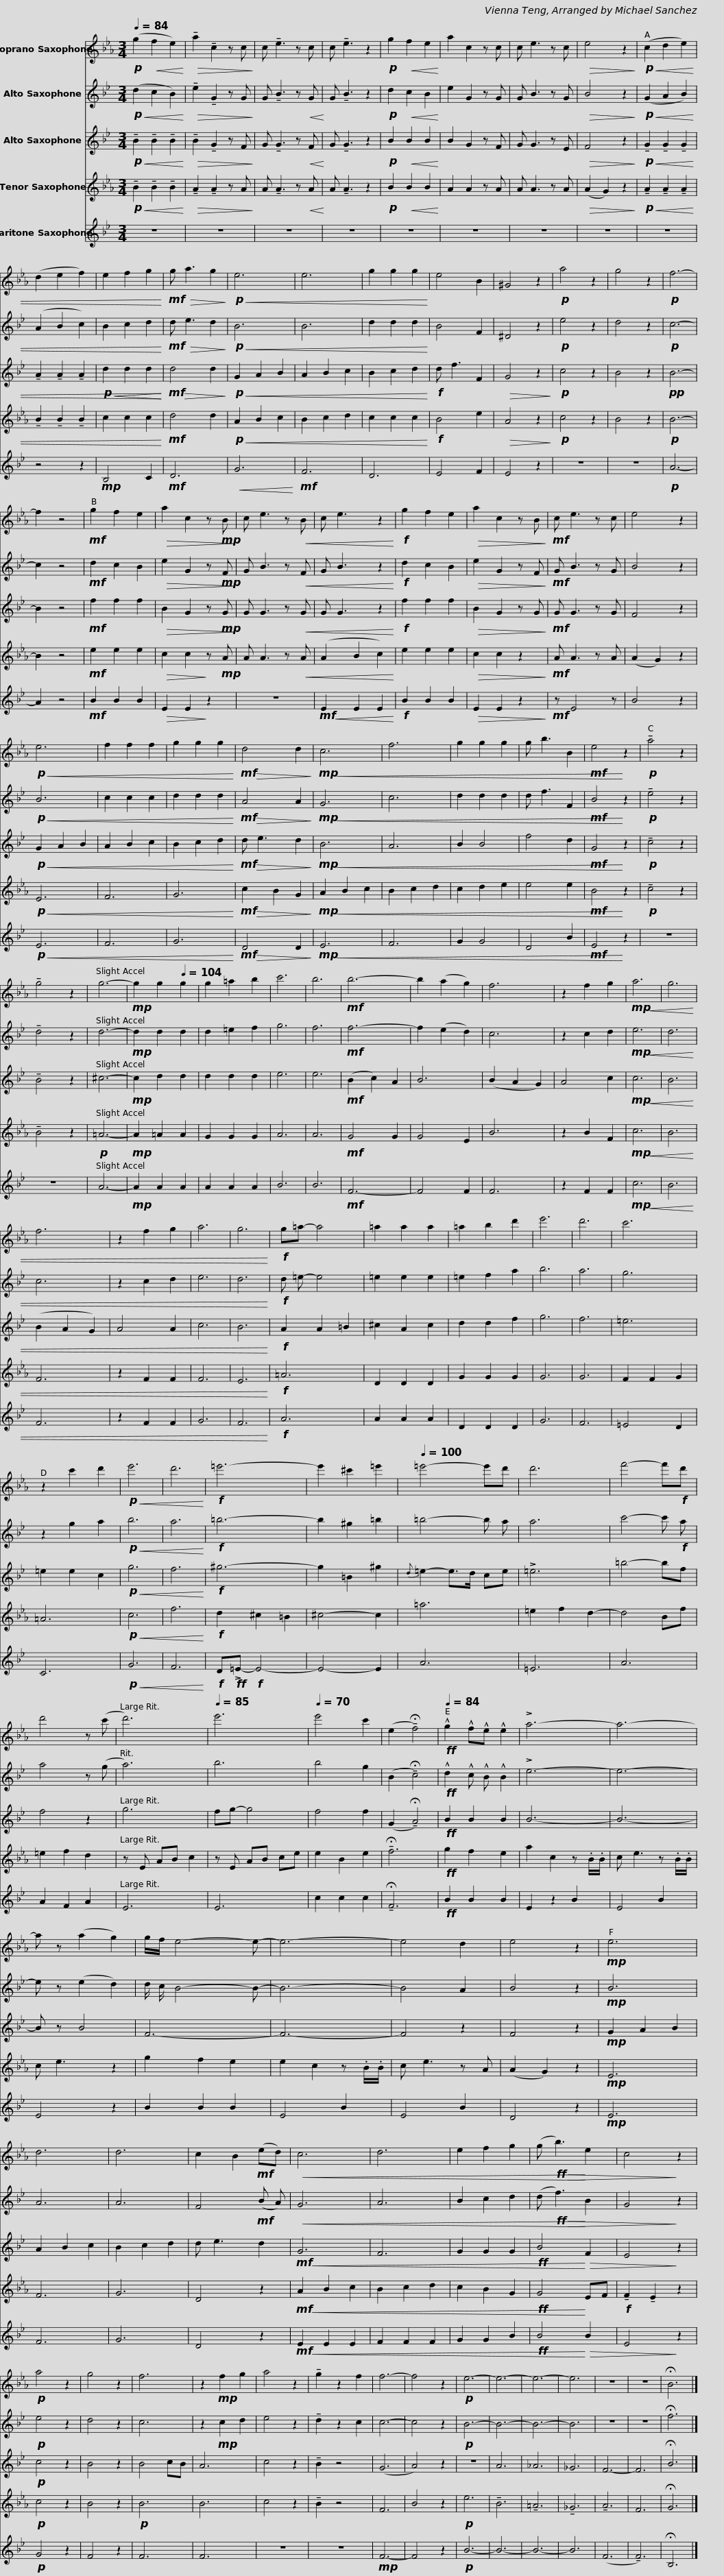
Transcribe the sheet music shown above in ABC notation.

X:1
%%score 1 2 3 4 5
L:1/8
Q:1/4=84
M:3/4
I:linebreak $
K:none
V:1 treble transpose=-2
V:2 treble transpose=-9
V:3 treble transpose=-9
V:4 treble transpose=-14
V:5 treble transpose=-21
V:1
[K:Eb]!p! (g2!<(! f2 e2)!<)! |!>(! !tenuto!a2 !tenuto!c2 z c!>)! | c !tenuto!e3 z c | c !tenuto!e3 z2 |!p! g2!<(! f2 e2!<)! | %5
 a2 c2 z c | c e3 z c |!>(! e4 z2!>)! |$!p!!<(! (c2 d2 e2) | (d2 e2 f2) | %10
 e2 f2 g2!<)! |!mf! g!>(! a3 g2!>)! |!p!!<(! e6 | e6 | g2 g2 g2!<)! | %15
 e4 B2 | ^G4 z2 |!p! a4 z2 | g4 z2 |!p! f6- | %20
 f2 z4 |$!mf! g2 f2 e2 |!>(! a2 c2 z!mp! B!>)! | c e3 z!<(! B | c e3 z2!<)! | %25
!f! g2 f2 e2 |!>(! a2 c2 z B!>)! |!mf! c e3 z c | e4 z2 |!p!!<(! e6 |$ %30
 f2 f2 f2 | g2 g2 g2!<)! |!mf!!>(! d4 d2!>)! |!mp!!<(! c6 | f6 | %35
 g2 g2 g2 | g b3 B2 |!mf! e4!<)! z2 |!p! !tenuto!a4 z2 | !tenuto!g4 z2 | %40
 g6- |!mp! g2[Q:1/4=94] g2[Q:1/4=104] g2 |$ g2 =a2 b2 | c'6 | b6 | %45
!mf! b6- | b2 (a2 g2) | f6 | z2 f2 g2 |!mp!!<(! a6 | %50
 g6 | f6 | z2 f2 g2 | a6 | g6!<)! |$ %55
!f! g=a- a4 | =a2 a2 a2 | =a2 b2 d'2 | e'6 | d'6 | %60
 c'6 | z2 c'2 d'2 |!p!!<(! e'6 | d'6!<)! |!f! =e'6- |$ %65
 e'2 ^c'2 =e'2 |[Q:1/4=100] =e'4- e'd' | d'6 | f'4- f'!f!d' | d'4 z (c' | %70
 d'6) |[Q:1/4=85] e'6 |[Q:1/4=70] e'4 c'2 |$ (e2 !tenuto!!fermata!f4) |[Q:1/4=84]!ff! !^!g2 !^!f!^!e !^!e2 | %75
 !>!a6- | a6- | a z (a2 g2) | g/f/ e4- e- | e6- | %80
 e4 d2 | e4 z2 |$!mp! e6 | d6 | d6 | %85
 c2 B2!mf! (ed) |!<(! c6 | d6 | e2 f2 g2 | (g!ff!!>(! b3)!<)! e2 | %90
 c4!>)! z2 |!p! a4 z2 | g4 z2 |$ f6 | z2!mp! f2 g2 | %95
 a4 z2 | !tenuto!g2 z2 f2 | f6- | f4 z2 |!p! e6- | %100
 e6- | e6- | e6 | z6 | z6 | %105
 !fermata!B6 |] %106
V:2
[K:Bb]!p!!<(! (d2 c2 B2)!<)! |!>(! !tenuto!e2 !tenuto!G2 z G!>)! | G !tenuto!B3 z!<(! G!<)! | G !tenuto!B3 z2 |!p! d2!<(! c2 B2!<)! | %5
 e2 G2 z G | G B3 z G |!>(! B4 z2!>)! |$!p!!<(! (G2 A2 B2) | (A2 B2 c2) | %10
 B2 c2 d2!<)! |!mf! d!>(! e3 d2!>)! |!p!!<(! B6 | B6 | d2 d2 d2!<)! | %15
 B4 F2 | ^D4 z2 |!p! e4 z2 | d4 z2 |!p! c6- | %20
 c2 z4 |$!mf! d2 c2 B2 |!>(! e2 G2 z!mp! F!>)! | G B3 z!<(! F | G B3 z2!<)! | %25
!f! d2 c2 B2 |!>(! e2 G2 z F!>)! |!mf! G B3 z G | B4 z2 |!p!!<(! B6 |$ %30
 c2 c2 c2 | d2 d2 d2!<)! |!mf!!>(! A4 A2!>)! |!mp!!<(! G6 | c6 | %35
 d2 d2 d2 | d f3 F2 |!mf! B4!<)! z2 |!p! !tenuto!e4 z2 | !tenuto!d4 z2 | %40
 d6- |!mp! d2 d2 d2 |$ d2 =e2 f2 | g6 | f6 | %45
!mf! f6- | f2 (e2 d2) | c6 | z2 c2 d2 |!mp!!<(! e6 | %50
 d6 | c6 | z2 c2 d2 | e6 | d6!<)! |$ %55
!f! d =e- e4 | =e2 e2 e2 | =e2 f2 a2 | b6 | a6 | %60
 g6 | z2 g2 a2 |!p!!<(! b6 | a6!<)! |!f! =b6- |$ %65
 b2 ^g2 =b2 | =b4- b a | a6 | c'4- c'!f! a | a4 z (g | %70
 a6) | b6 | b4 g2 |$ (B2 !tenuto!!fermata!c4) |!ff! !^!d2 !^!c !^!B !^!B2 | %75
 !>!e6- | e6- | e z (e2 d2) | d/ c/ B4- B- | B6- | %80
 B4 A2 | B4 z2 |$!mp! B6 | A6 | A6 | %85
 F4!mf! (B A) |!<(! G6 | A6 | B2 c2 d2 | (d!ff!!>(! f3)!<)! B2 | %90
 G4!>)! z2 |!p! e4 z2 | d4 z2 |$ c6 | z2!mp! c2 d2 | %95
 e4 z2 | !tenuto!d2 z2 c2 | c6- | c4 z2 |!p! B6- | %100
 B6- | B6- | B6 | z6 | z6 | %105
 !fermata!f6 |] %106
V:3
[K:Bb]!p!!<(! !tenuto!B2 !tenuto!B2 !tenuto!B2!<)! |!>(! !tenuto!B2 !tenuto!G2 z F!>)! | G !tenuto!G3 z!<(! F!<)! | G !tenuto!G3 z2 |!p! B2!<(! B2 B2!<)! | %5
 B2 G2 z F | G G3 z E |!>(! F4 z2!>)! |$!p!!<(! !tenuto!G2 !tenuto!G2 !tenuto!G2 | !tenuto!A2 !tenuto!A2 !tenuto!A2 | %10
!p!!<(! d2 d2 d2!<)!!<)! |!mf!!>(! d4 d2!>)! |!p!!<(! G2 A2 B2 | A2 B2 c2 | B2 c2 d2!<)! | %15
!f! d f3 F2 |!>(! G4 z2!>)! |!p! c4 z2 | B4 z2 |!pp! B6- | %20
 B2 z4 |$!mf! f2 f2 f2 |!>(! B2 G2 z!mp! G!>)! | G G3 z!<(! G | G G3 z2!<)! | %25
!f! f2 f2 f2 |!>(! B2 G2 z G!>)! |!mf! G G3 z G | F4 z2 |!p!!<(! G2 A2 B2 |$ %30
 A2 B2 c2 | B2 c2 d2!<)! |!mf!!>(! d e3 d2!>)! |!mp!!<(! B6 | A6 | %35
 B2 B4 | f4 d2 |!mf! G4!<)! z2 |!p! !tenuto!c4 z2 | !tenuto!B4 z2 | %40
 ^c6- |!mp! c2 d2 d2 |$ d2 d2 d2 | e6 | e6 | %45
!mf! (B2 c2) A2 | B6 | (B2 A2 G2) | A4 c2 |!mp!!<(! c6 | %50
 B6 | (B2 A2 G2) | A4 A2 | c6 | B6!<)! |$ %55
!f! A2 A2 =B2 | ^c2 A2 c2 | d2 d2 f2 | g6 | f6 | %60
 =e6 | =e2 e2 c2 |!p!!<(! g6 | f6!<)! |!f! ^g6- |$ %65
 g2 =B2 ^g2 |{d} =e2- e>d ce | !>!=e6 | =b4- bf | f4 z2 | %70
 g6 | fg- g4 | f4 f2 |$ (G2 !tenuto!!fermata!A4) |!ff! B2 B2 B2 | %75
 B6- | B6- | B z B4 | F6- | F6- | %80
 F4 z2 | F4 z2 |$!mp! G2 A2 B2 | A2 B2 c2 | B2 c2 d2 | %85
 d e3 d2 |!mf!!<(! G6 | F6 | G2 G2 G2 |!ff! B4!<)!!>(! F2 | %90
 E4!>)! z2 |!p! c4 z2 | B4 z2 |$ B4 cB | A6 | %95
 c4 z2 | !tenuto!B2 z4 | (G6 | A4) z2 | z6 | %100
 A6 | _A6 | _G6 | F6- | F6 | %105
 !fermata!B6 |] %106
V:4
[K:Eb]!p!!<(! !tenuto!B2 !tenuto!B2 !tenuto!B2!<)! |!>(! !tenuto!A2 !tenuto!A2 z A!>)! | A !tenuto!A3 z!<(! A!<)! | A !tenuto!A3 z2 |!p! B2!<(! B2 B2!<)! | %5
 A2 A2 z A | A A3 z A |!>(! (A2 G2) z2!>)! |$!p!!<(! !tenuto!A2 !tenuto!A2 !tenuto!A2 | !tenuto!B2 !tenuto!B2 !tenuto!B2 | %10
 c2 c2 c2!<)! |!mf! d4 d2 |!p!!<(! A2 B2 c2 | B2 c2 d2 | c2 c2 c2!<)! | %15
!f! B4 e2 |!>(! A4 z2!>)! |!p! c4 z2 | B4 z2 |!p! B6- | %20
 B2 z4 |$!mf! e2 e2 e2 |!>(! c2 c2!>)! z!mp! A | A A3 z!<(! A | (A2 B2 c2)!<)! | %25
 e2 e2 e2 |!>(! c2 c2 z2!>)! |!mf! A A3 z A | (A2 G2) z2 |!p!!<(! E6 |$ %30
 F6 | G6!<)! |!mf!!>(! c2 B2 G2!>)! |!mp!!<(! A2 B2 c2 | B2 c2 d2 | %35
 c2 d2 e2 | e4 e2 |!mf! B4!<)! z2 |!p! !tenuto!c4 z2 | !tenuto!B4 z2 | %40
!p! =A6- |!mp! A2 =A2 A2 |$ G2 G2 G2 | A6 | A6 | %45
!mf! G4 G2 | G4 E2 | B6 | z2 B2 F2 |!mp!!<(! c6 | %50
 B6 | F6 | z2 F2 F2 | F6 | E6!<)! |$ %55
!f! =A6 | D2 D2 D2 | G2 G2 G2 | G6 | G6 | %60
 F2 F2 G2 | =A6 |!p!!<(! c6 | f6!<)! |!f! d2 ^c2 =B2 |$ %65
 ^c4- c2 | =a6 | =e2 f2 d2- | d4 Bf | =e2 f2 d2 | %70
 z E AB c2 | z E AB ce | e2 B2 e2 |$ !tenuto!!fermata!f6 |!ff! g2 f2 e2 | %75
 a2 c2 z .B/.B/ | c e3 z .B/.B/ | c e3 z2 | g2 f2 e2 | e2 c2 z .B/.B/ | %80
 c e3 z A | (A2 G2) z2 |$!mp! E6 | F6 | G6 | %85
 D4 z2 |!mf!!<(! A2 B2 c2 | B2 c2 d2 | c2 B2 G2 |!ff! G4!<)! EF | %90
!f! !tenuto!F2 !tenuto!E2 z2 |!p! c4 z2 | B4 z2 |$!p! B6 | B6 | %95
 c4 z2 | !tenuto!B2 z4 | F6 | B4 z2 |!p! e6 | %100
 !tenuto!B6 | !tenuto!=A6 | !tenuto!_G6 | !tenuto!A6 | F6 | %105
 !fermata!G6 |] %106
V:5
[K:Bb] z6 | z6 | z6 | z6 | z6 | %5
 z6 | z6 | z6 |$ z6 | z4 z2 | %10
!mp! B,4 C2 |!mf! D6 |!<(! G6!<)! |!mf! F6 | D6 | %15
 E4 F2 | E4 z2 | z6 | z6 |!p! A6- | %20
 A2 z4 |$!mf! B2 B2 B2 |!>(! E2 E2!>)! z2 | z6 |!mf!!<(! E2 E2 E2!<)! | %25
!f! B2 B2 B2 |!>(! E2 E2 z2!>)! |!mf! z E4 z | B4 z2 |!p!!<(! E6 |$ %30
 F6 | G6!<)! |!mf!!>(! D4 D2!>)! |!mp!!<(! E6 | F6 | %35
 G2 G4 | D4 B2 |!mf! E4!<)! z2 | z6 | z6 | %40
 A6- |!mp! A2 A2 A2 |$ A2 A2 A2 | B6 | B6 | %45
!mf! F6- | F4 F2 | F6 | z2 F2 F2 |!mp!!<(! c6 | %50
 B6 | F6 | z2 F2 F2 | G6 | F6!<)! |$ %55
!f! A6 | A2 A2 A2 | D2 D2 D2 | G6 | F6 | %60
 =E4 D2 | C6 |!p!!<(! G6 | F6!<)! |!f! D!ff!!>!=E-!f! E4- |$ %65
 E4- E2 | A6 | =E6 | A6 | A2 F2 A2 | %70
 E6 | E6 | c2 c2 c2 |$ !tenuto!!fermata!F6 |!ff! B2 B2 B2 | %75
 E2 z2 B2 | E4 B2 | E4 z2 | B2 B2 B2 | E4 B2 | %80
 E4 B2 | D4 z2 |$!mp! E6 | F6 | G6 | %85
 D4 z2 |!mf!!<(! E2 E2 E2 | F2 F2 F2 | G2 G2 B2 |!ff! B4!<)!!>(! B2 | %90
 E4!>)! z2 |!p! G4 z2 | F4 z2 |$ F6 | F6 | %95
 z6 | z6 |!mp! F6- | F4 z2 |!p! B6- | %100
 B6- | B6- | B6 | (F6 | !tenuto!F6) | %105
 !fermata!B,6 |] %106
